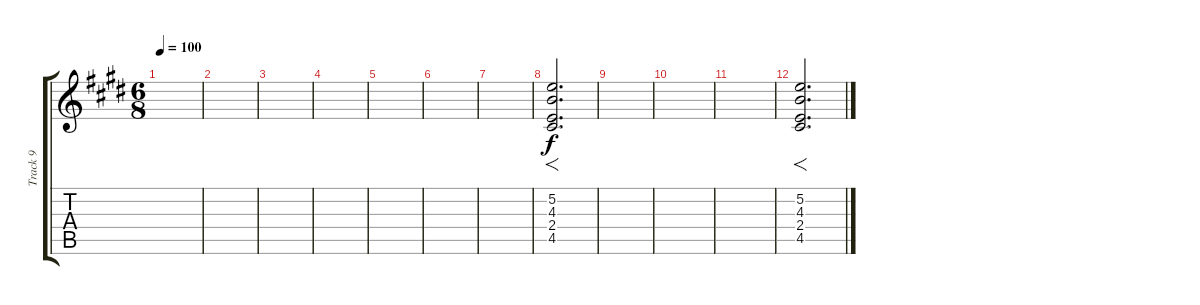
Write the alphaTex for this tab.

\track ("Track 9" "Track 9") {instrument electricguitarclean}
\staff {score tabs}
\tuning (E4 B3 G3 D3 A2 E2) {hide}
\ts (6 8)
\tempo 100
\clef g2
\ks c#minor
|
|
|
|
|
|
|
(5.2 4.3 2.4 4.5).2{f d} |
|
|
|
(5.2 4.3 2.4 4.5).2{f d}
